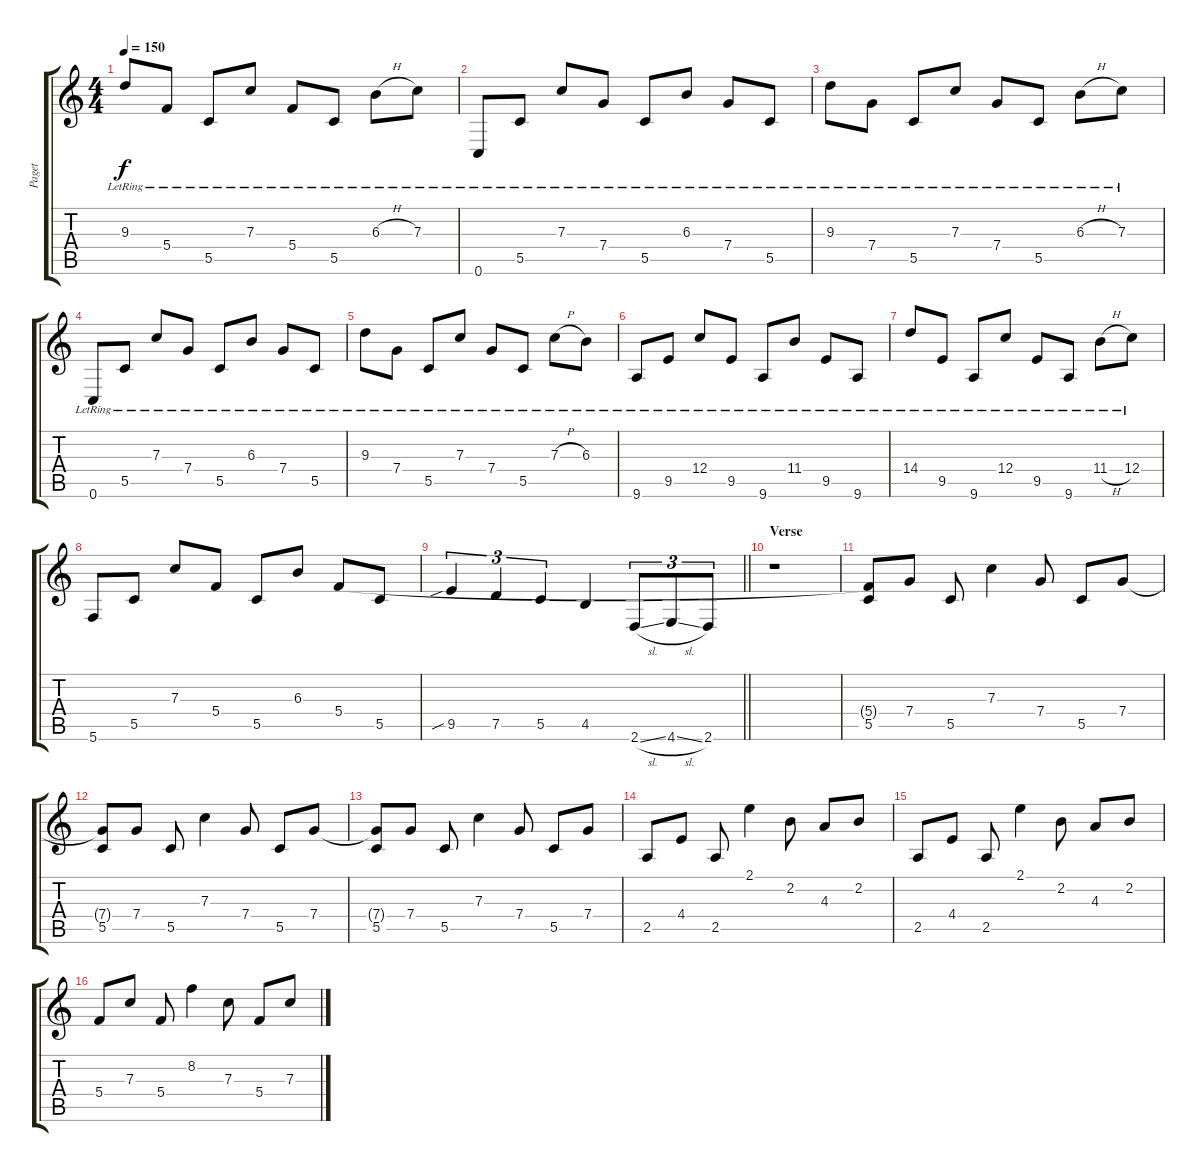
\track ("Paget" "Paget") {instrument acousticguitarsteel}
\staff {score tabs}
\tuning (D4 A3 F3 C3 G2 C2) {hide}
\ts (4 4)
\tempo 150
\clef g2
\ks c
9.3{lr}.8{dy f} 5.4{lr}.8 5.5{lr}.8 7.3{lr}.8 5.4{lr}.8 5.5{lr}.8 6.3{h lr}.8 7.3{lr}.8 |
0.6{lr}.8 5.5{lr}.8 7.3{lr}.8 7.4{lr}.8 5.5{lr}.8 6.3{lr}.8 7.4{lr}.8 5.5{lr}.8 |
9.3{lr}.8 7.4{lr}.8 5.5{lr}.8 7.3{lr}.8 7.4{lr}.8 5.5{lr}.8 6.3{h lr}.8 7.3{lr}.8 |
0.6{lr}.8 5.5{lr}.8 7.3{lr}.8 7.4{lr}.8 5.5{lr}.8 6.3{lr}.8 7.4{lr}.8 5.5{lr}.8 |
9.3{lr}.8 7.4{lr}.8 5.5{lr}.8 7.3{lr}.8 7.4{lr}.8 5.5{lr}.8 7.3{h lr}.8 6.3{lr}.8 |
9.6{lr}.8 9.5{lr}.8 12.4{lr}.8 9.5{lr}.8 9.6{lr}.8 11.4{lr}.8 9.5{lr}.8 9.6{lr}.8 |
14.4{lr}.8 9.5{lr}.8 9.6{lr}.8 12.4{lr}.8 9.5{lr}.8 9.6{lr}.8 11.4{h lr}.8 12.4{lr}.8 |
5.6.8 5.5.8 7.3.8 5.4.8 5.5.8 6.3.8 5.4.8 5.5.8 |
\barLineRight lightlight
9.5{sib}.4{tu (3 2)} 7.5.4{tu (3 2)} 5.5.4{tu (3 2)} 4.5.4 2.6{sl}.8{tu (3 2)} 4.6{sl}.8{tu (3 2)} 2.6.8{tu (3 2)} |
\section ("" "Verse")
r.1 |
(5.4{t} 5.5).8 7.4.8 5.5.8 7.3.4 7.4.8 5.5.8 7.4.8 |
(7.4{t} 5.5).8 7.4.8 5.5.8 7.3.4 7.4.8 5.5.8 7.4.8 |
(7.4{t} 5.5).8 7.4.8 5.5.8 7.3.4 7.4.8 5.5.8 7.4.8 |
2.5.8 4.4.8 2.5.8 2.1.4 2.2.8 4.3.8 2.2.8 |
2.5.8 4.4.8 2.5.8 2.1.4 2.2.8 4.3.8 2.2.8 |
5.4.8 7.3.8 5.4.8 8.2.4 7.3.8 5.4.8 7.3.8
